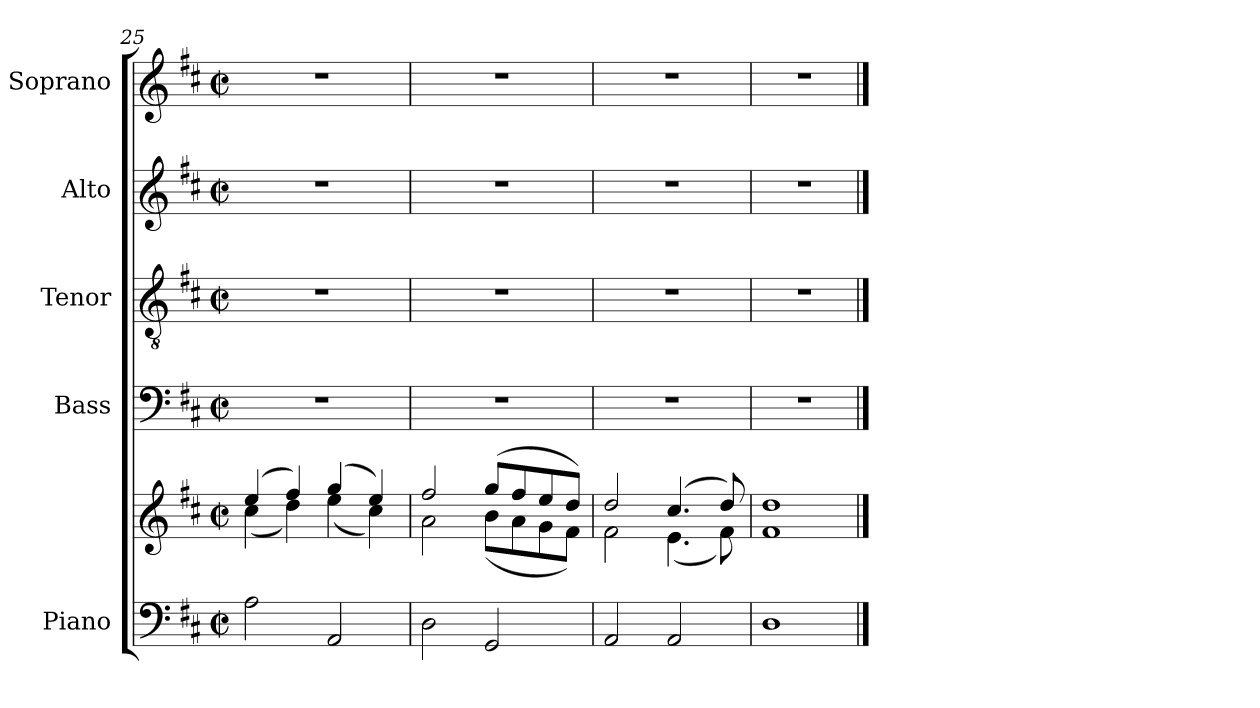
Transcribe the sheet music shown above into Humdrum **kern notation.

**kern	**kern	**kern	**kern	**kern	**kern
*part5	*part5	*part4	*part3	*part2	*part1
*staff6	*staff5	*staff4	*staff3	*staff2	*staff1
*I"Piano	*	*I"Bass	*I"Tenor	*I"Alto	*I"Soprano
*I'Pno.	*	*I'B.	*I'T.	*I'A.	*I'S.
*clefF4	*clefG2	*clefF4	*clefGv2	*clefG2	*clefG2
*	*	*	*ITrd7c12	*	*
*k[f#c#]	*k[f#c#]	*k[f#c#]	*k[f#c#]	*k[f#c#]	*k[f#c#]
*D:	*D:	*D:	*D:	*D:	*D:
*M2/2	*M2/2	*M2/2	*M2/2	*M2/2	*M2/2
*met(c|)	*met(c|)	*met(c|)	*met(c|)	*met(c|)	*met(c|)
=25	=25	=25	=25	=25	=25
*	*^	*	*	*	*
2Ai\	(4eei/	(4cc#i\	1r	1r	1r	1r
.	4ff#i/)	4ddi\)	.	.	.	.
2AAi/	(4ggi/	(4eei\	.	.	.	.
.	4eei/)	4cc#i\)	.	.	.	.
=26	=26	=26	=26	=26	=26	=26
2Di\	2ff#i/	2ai\	1r	1r	1r	1r
2GGi/	(8ggi/L	(8bi\L	.	.	.	.
.	8ff#i/	8ai\	.	.	.	.
.	8eei/	8gi\	.	.	.	.
.	8ddi/J)	8f#i\J)	.	.	.	.
=27	=27	=27	=27	=27	=27	=27
2AAi/	2ddi/	2f#i\	1r	1r	1r	1r
2AAi/	(4.cc#i/	(4.ei\	.	.	.	.
.	8ddi/)	8f#i\)	.	.	.	.
=28	=28	=28	=28	=28	=28	=28
1Di	1ddi	1f#i	1r	1r	1r	1r
*	*v	*v	*	*	*	*
==	==	==	==	==	==
*-	*-	*-	*-	*-	*-
